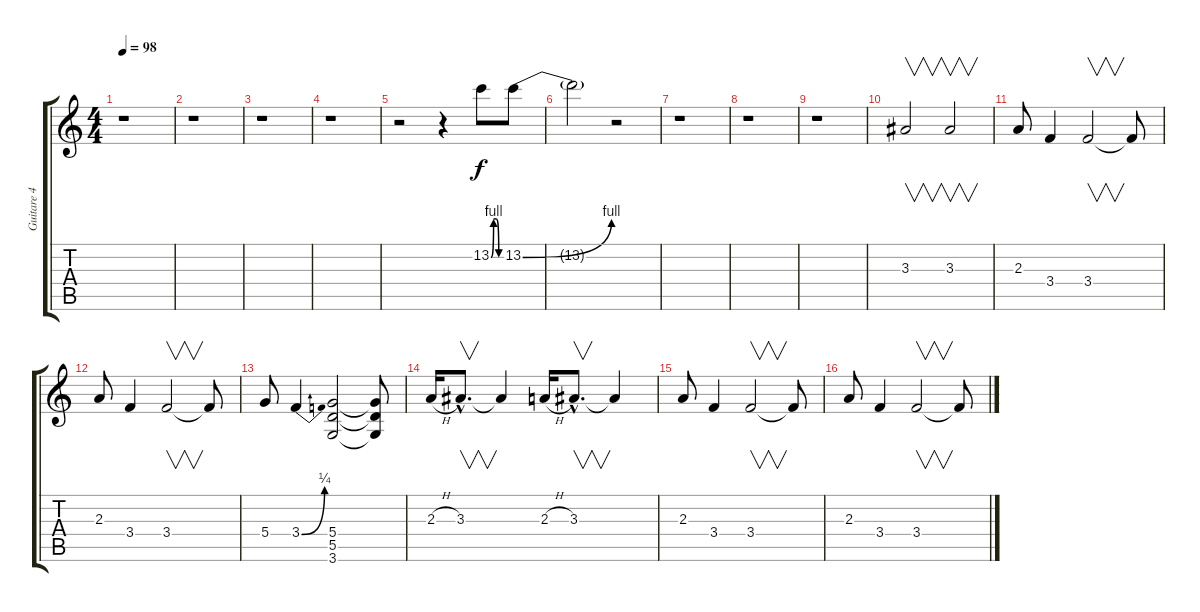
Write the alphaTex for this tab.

\track ("Guitare 4 Distorsion" "Guitare 4 ") {instrument distortionguitar}
\staff {score tabs}
\tuning (E4 B3 G3 D3 A2 E2) {hide}
\ts (4 4)
\tempo 98
\clef g2
\ks c
r.1{dy f} |
r.1 |
r.1 |
r.1 |
r.2 r.4 13.2{be (custom 0 0 15 4 30 4 45 0 60 0)}.8 13.2{be (bend 0 0 60 4)}.8 |
13.2{t}.2 r.2 |
r.1 |
r.1 |
r.1 |
3.3.2{v} 3.3.2{v} |
2.3.8 3.4.4 3.4.2{v} 3.4{t}.8 |
2.3.8 3.4.4 3.4.2{v} 3.4{t}.8 |
5.4.8 3.4{be (bend 0 0 60 1)}.4 (5.4 5.5 3.6).2 (5.4{t} 5.5{t} 3.6{t}).8 |
2.3{h}.16 3.3{hac}.8{v d} 3.3{t}.4 2.3{h}.16 3.3{hac}.8{v d} 3.3{t}.4 |
2.3.8 3.4.4 3.4.2{v} 3.4{t}.8 |
2.3.8 3.4.4 3.4.2{v} 3.4{t}.8
